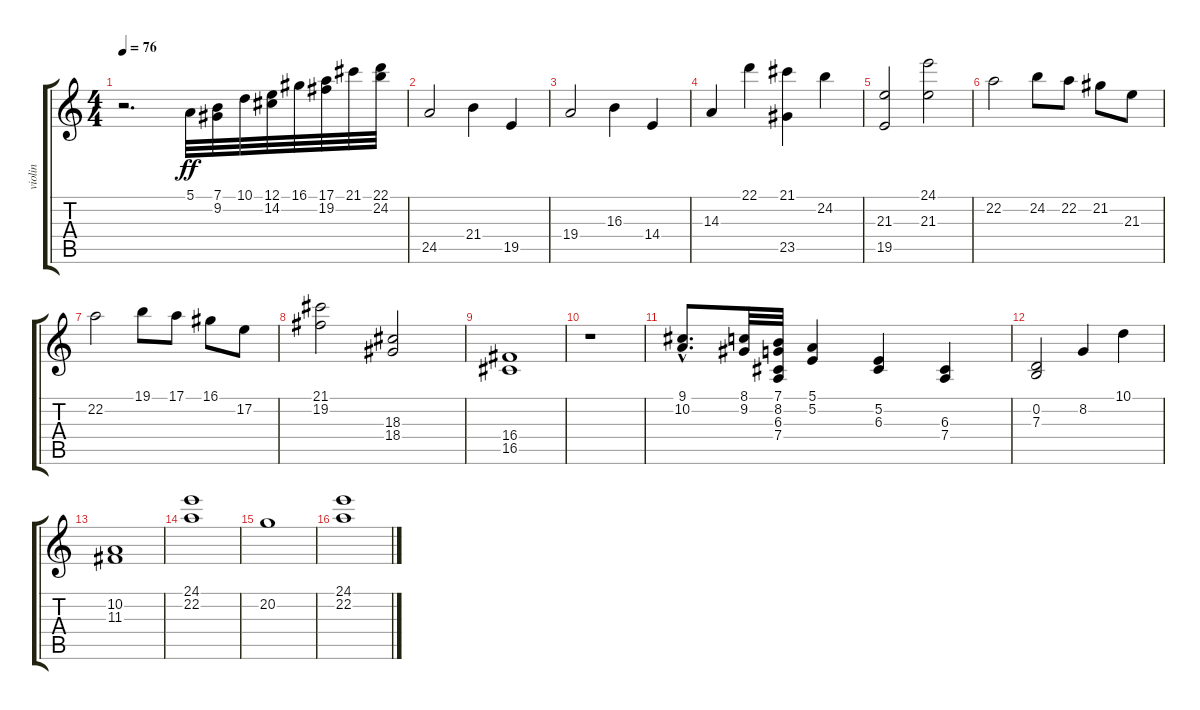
\track ("violin" "violin") {instrument viola}
\staff {score tabs}
\tuning (E4 B3 G3 D3 A2 E2) {hide}
\ts (4 4)
\tempo 76
\clef g2
\ks c
r.2{d dy ff} 5.1.32 (7.1 9.2).32 10.1.32 (12.1 14.2).32 16.1.32 (17.1 19.2).32 21.1.32 (22.1 24.2).32 |
24.5.2 21.4.4 19.5.4 |
19.4.2 16.3.4 14.4.4 |
14.3.4 22.1.4 (21.1 23.5).4 24.2.4 |
(21.3 19.5).2 (24.1 21.3).2 |
22.2.2 24.2.8 22.2.8 21.2.8 21.3.8 |
22.2.2 19.1.8 17.1.8 16.1.8 17.2.8 |
(21.1 19.2).2 (18.3 18.4).2 |
(16.4 16.5).1 |
r.1 |
(9.1{hac} 10.2{hac}).8{d} (8.1 9.2).32 (7.1 8.2 6.3 7.4).32 (5.1 5.2).4 (5.2 6.3).4 (6.3 7.4).4 |
(0.2 7.3).2 8.2.4 10.1.4 |
(10.2 11.3).1 |
(24.1 22.2).1 |
20.2.1 |
(24.1 22.2).1
